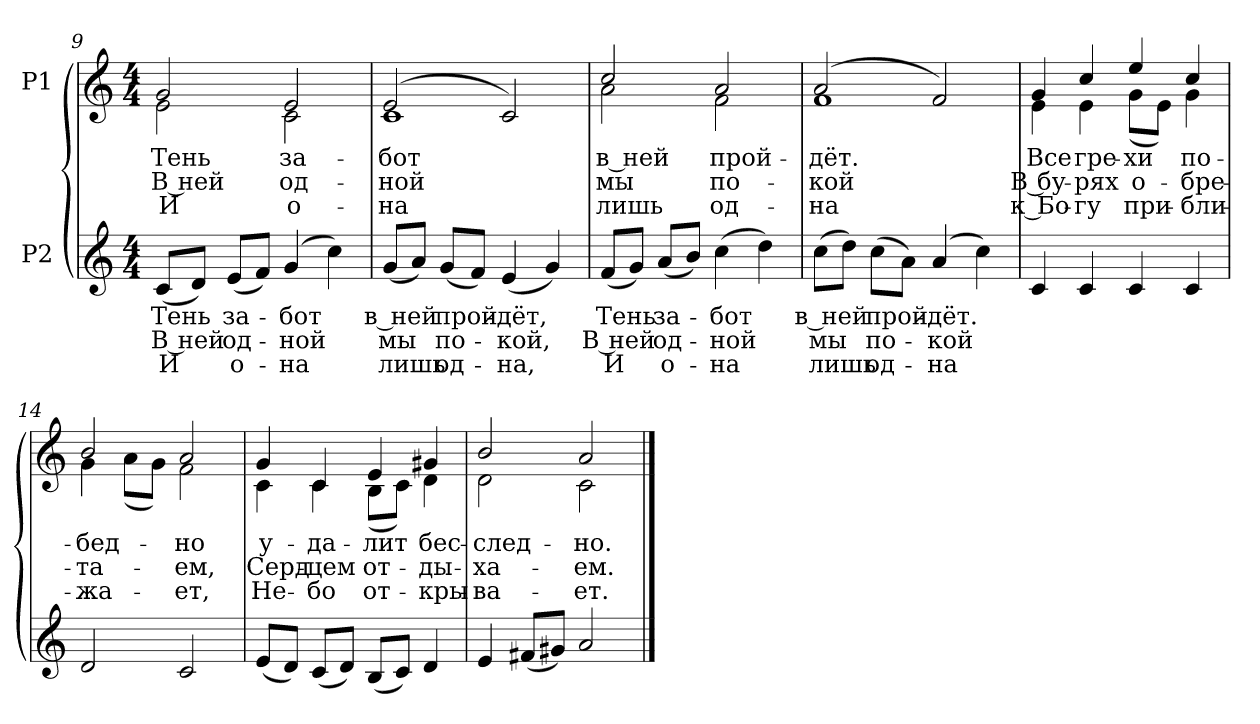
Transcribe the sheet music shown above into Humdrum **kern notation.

**kern	**text	**text	**text	**kern	**text	**text	**text
*part2	*part2	*part2	*part2	*part1	*part1	*part1	*part1
*staff2	*staff2	*staff2	*staff2	*staff1	*staff1	*staff1	*staff1
*I"P2	*	*	*	*I"P1	*	*	*
!!LO:LB:g=z
*clefG2	*	*	*	*clefG2	*	*	*
*k[]	*	*	*	*k[]	*	*	*
*a:	*	*	*	*a:	*	*	*
*M4/4	*	*	*	*M4/4	*	*	*
=9	=9	=9	=9	=9	=9	=9	=9
!	!LO:LY:b:color=#000000	!LO:LY:b:color=#000000	!LO:LY:b:color=#000000	!	!	!	!
!	!	!	!	!	!LO:LY:b:color=#000000	!LO:LY:b:color=#000000	!LO:LY:b:color=#000000
*	*	*	*	*^	*	*	*
(8ci/L	Тень	В ней	И	2gi/	2ei\	Тень	В ней	И
8di/J)	.	.	.	.	.	.	.	.
!	!LO:LY:b:color=#000000	!LO:LY:b:color=#000000	!LO:LY:b:color=#000000	!	!	!	!	!
(8ei/L	за-	од-	о-	.	.	.	.	.
8fi/J)	.	.	.	.	.	.	.	.
!	!LO:LY:b:color=#000000	!LO:LY:b:color=#000000	!LO:LY:b:color=#000000	!	!	!	!	!
!	!	!	!	!	!	!LO:LY:b:color=#000000	!LO:LY:b:color=#000000	!LO:LY:b:color=#000000
(4gi/	-бот	-ной	-на	2ei/	2ci\	за-	од-	о-
4cci\)	.	.	.	.	.	.	.	.
=10	=10	=10	=10	=10	=10	=10	=10	=10
!	!LO:LY:b:color=#000000	!LO:LY:b:color=#000000	!LO:LY:b:color=#000000	!	!	!	!	!
!	!	!	!	!	!	!LO:LY:b:color=#000000	!LO:LY:b:color=#000000	!LO:LY:b:color=#000000
(8gi/L	в ней	мы	лишь	(2ei/	1ci	-бот	-ной	-на
8ai/J)	.	.	.	.	.	.	.	.
!	!LO:LY:b:color=#000000	!LO:LY:b:color=#000000	!LO:LY:b:color=#000000	!	!	!	!	!
(8gi/L	прой-	по-	од-	.	.	.	.	.
8fi/J)	.	.	.	.	.	.	.	.
!	!LO:LY:b:color=#000000	!LO:LY:b:color=#000000	!LO:LY:b:color=#000000	!	!	!	!	!
(4ei/	-дёт,	-кой,	-на,	2ci/)	.	.	.	.
4gi/)	.	.	.	.	.	.	.	.
=11	=11	=11	=11	=11	=11	=11	=11	=11
!	!LO:LY:b:color=#000000	!LO:LY:b:color=#000000	!LO:LY:b:color=#000000	!	!	!	!	!
!	!	!	!	!	!	!LO:LY:b:color=#000000	!LO:LY:b:color=#000000	!LO:LY:b:color=#000000
(8fi/L	Тень	В ней	И	2cci/	2ai\	в ней	мы	лишь
8gi/J)	.	.	.	.	.	.	.	.
!	!LO:LY:b:color=#000000	!LO:LY:b:color=#000000	!LO:LY:b:color=#000000	!	!	!	!	!
(8ai/L	за-	од-	о-	.	.	.	.	.
8bi/J)	.	.	.	.	.	.	.	.
!	!LO:LY:b:color=#000000	!LO:LY:b:color=#000000	!LO:LY:b:color=#000000	!	!	!	!	!
!	!	!	!	!	!	!LO:LY:b:color=#000000	!LO:LY:b:color=#000000	!LO:LY:b:color=#000000
(4cci\	-бот	-ной	-на	2ai/	2fi\	прой-	по-	од-
4ddi\)	.	.	.	.	.	.	.	.
=12	=12	=12	=12	=12	=12	=12	=12	=12
!	!LO:LY:b:color=#000000	!LO:LY:b:color=#000000	!LO:LY:b:color=#000000	!	!	!	!	!
!	!	!	!	!	!	!LO:LY:b:color=#000000	!LO:LY:b:color=#000000	!LO:LY:b:color=#000000
(8cci\L	в ней	мы	лишь	(2ai/	1fi	-дёт.	-кой	-на
8ddi\J)	.	.	.	.	.	.	.	.
!	!LO:LY:b:color=#000000	!LO:LY:b:color=#000000	!LO:LY:b:color=#000000	!	!	!	!	!
(8cci\L	прой-	по-	од-	.	.	.	.	.
8ai\J)	.	.	.	.	.	.	.	.
!	!LO:LY:b:color=#000000	!LO:LY:b:color=#000000	!LO:LY:b:color=#000000	!	!	!	!	!
(4ai/	-дёт.	-кой	-на	2fi/)	.	.	.	.
4cci\)	.	.	.	.	.	.	.	.
!!LO:LB:g=z	!!
=13	=13	=13	=13	=13	=13	=13	=13	=13
!	!	!	!	!	!	!LO:LY:b:color=#000000	!LO:LY:b:color=#000000	!LO:LY:b:color=#000000
4ci/	.	.	.	4gi/	4ei\	Все	В бу-	к Бо-
!	!	!	!	!	!	!LO:LY:b:color=#000000	!LO:LY:b:color=#000000	!LO:LY:b:color=#000000
4ci/	.	.	.	4cci/	4ei\	гре-	-рях	-гу
!	!	!	!	!	!	!LO:LY:b:color=#000000	!LO:LY:b:color=#000000	!LO:LY:b:color=#000000
4ci/	.	.	.	4eei/	(8gi\L	-хи	о-	при-
.	.	.	.	.	8ei\J)	.	.	.
!	!	!	!	!	!	!LO:LY:b:color=#000000	!LO:LY:b:color=#000000	!LO:LY:b:color=#000000
4ci/	.	.	.	4cci/	4gi\	по-	-бре-	-бли-
=14	=14	=14	=14	=14	=14	=14	=14	=14
!	!	!	!	!	!	!LO:LY:b:color=#000000	!LO:LY:b:color=#000000	!LO:LY:b:color=#000000
2di/	.	.	.	2bi/	4gi\	-бед-	-та-	-жа-
.	.	.	.	.	(8ai\L	.	.	.
.	.	.	.	.	8gi\J)	.	.	.
!	!	!	!	!	!	!LO:LY:b:color=#000000	!LO:LY:b:color=#000000	!LO:LY:b:color=#000000
2ci/	.	.	.	2ai/	2fi\	-но	-ем,	-ет,
=15	=15	=15	=15	=15	=15	=15	=15	=15
!	!	!	!	!	!	!LO:LY:b:color=#000000	!LO:LY:b:color=#000000	!LO:LY:b:color=#000000
(8ei/L	.	.	.	4gi/	4ci\	у-	Серд-	Не-
8di/J)	.	.	.	.	.	.	.	.
!	!	!	!	!	!	!LO:LY:b:color=#000000	!LO:LY:b:color=#000000	!LO:LY:b:color=#000000
(8ci/L	.	.	.	4ci/	4ci\	-да-	-цем	-бо
8di/J)	.	.	.	.	.	.	.	.
!	!	!	!	!	!	!LO:LY:b:color=#000000	!LO:LY:b:color=#000000	!LO:LY:b:color=#000000
(8Bi/L	.	.	.	4ei/	(8Bi\L	-лит	от-	от-
8ci/J)	.	.	.	.	8ci\J)	.	.	.
!	!	!	!	!	!	!LO:LY:b:color=#000000	!LO:LY:b:color=#000000	!LO:LY:b:color=#000000
4di/	.	.	.	4g#Xi/	4di\	бес-	-ды-	-кры-
=16	=16	=16	=16	=16	=16	=16	=16	=16
!	!	!	!	!	!	!LO:LY:b:color=#000000	!LO:LY:b:color=#000000	!LO:LY:b:color=#000000
4ei/	.	.	.	2bi/	2di\	-след-	-ха-	-ва-
(8f#Xi/L	.	.	.	.	.	.	.	.
8g#Xi/J)	.	.	.	.	.	.	.	.
!	!	!	!	!	!	!LO:LY:b:color=#000000	!LO:LY:b:color=#000000	!LO:LY:b:color=#000000
2ai/	.	.	.	2ai/	2ci\	-но.	-ем.	-ет.
*	*	*	*	*v	*v	*	*	*
==	==	==	==	==	==	==	==
*-	*-	*-	*-	*-	*-	*-	*-
